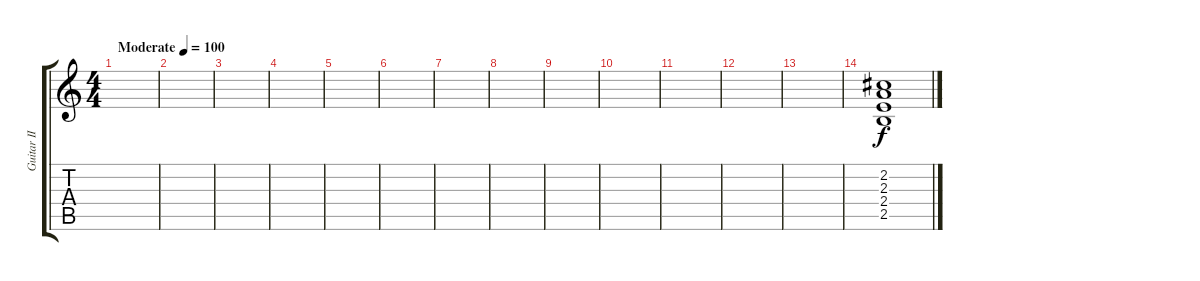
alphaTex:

\track ("Guitar II" "Guitar II") {instrument electricguitarmuted}
\staff {score tabs}
\tuning (E4 B3 G3 D3 A2 E2) {hide}
\ts (4 4)
\tempo (100 "Moderate")
\clef g2
\ks c
|
|
|
|
|
|
|
|
|
|
|
|
|
(2.2 2.3 2.4 2.5).1
